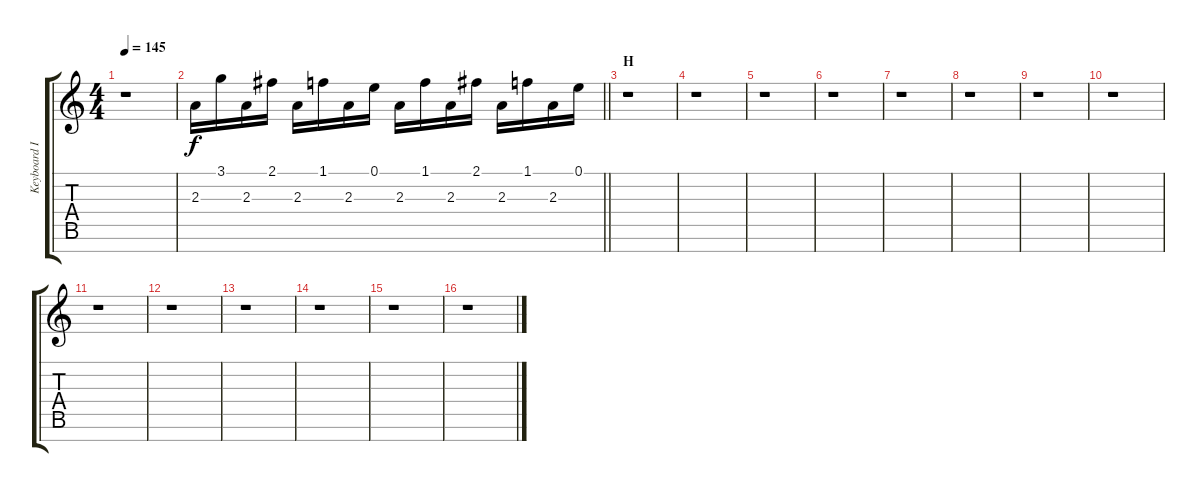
\track ("Keyboard I" "Keyboard I") {instrument synthbrass1}
\staff {score tabs}
\tuning (E5 B4 G4 D4 A3 E3 B2) {hide}
\ts (4 4)
\tempo 145
\clef g2
\ks c
r.1{dy f} |
\barLineRight lightlight
2.3.16 3.1.16 2.3.16 2.1.16 2.3.16 1.1.16 2.3.16 0.1.16 2.3.16 1.1.16 2.3.16 2.1.16 2.3.16 1.1.16 2.3.16 0.1.16 |
\section ("" "H")
r.1 |
r.1 |
r.1 |
r.1 |
r.1 |
r.1 |
r.1 |
r.1 |
r.1 |
r.1 |
r.1 |
r.1 |
r.1 |
r.1
